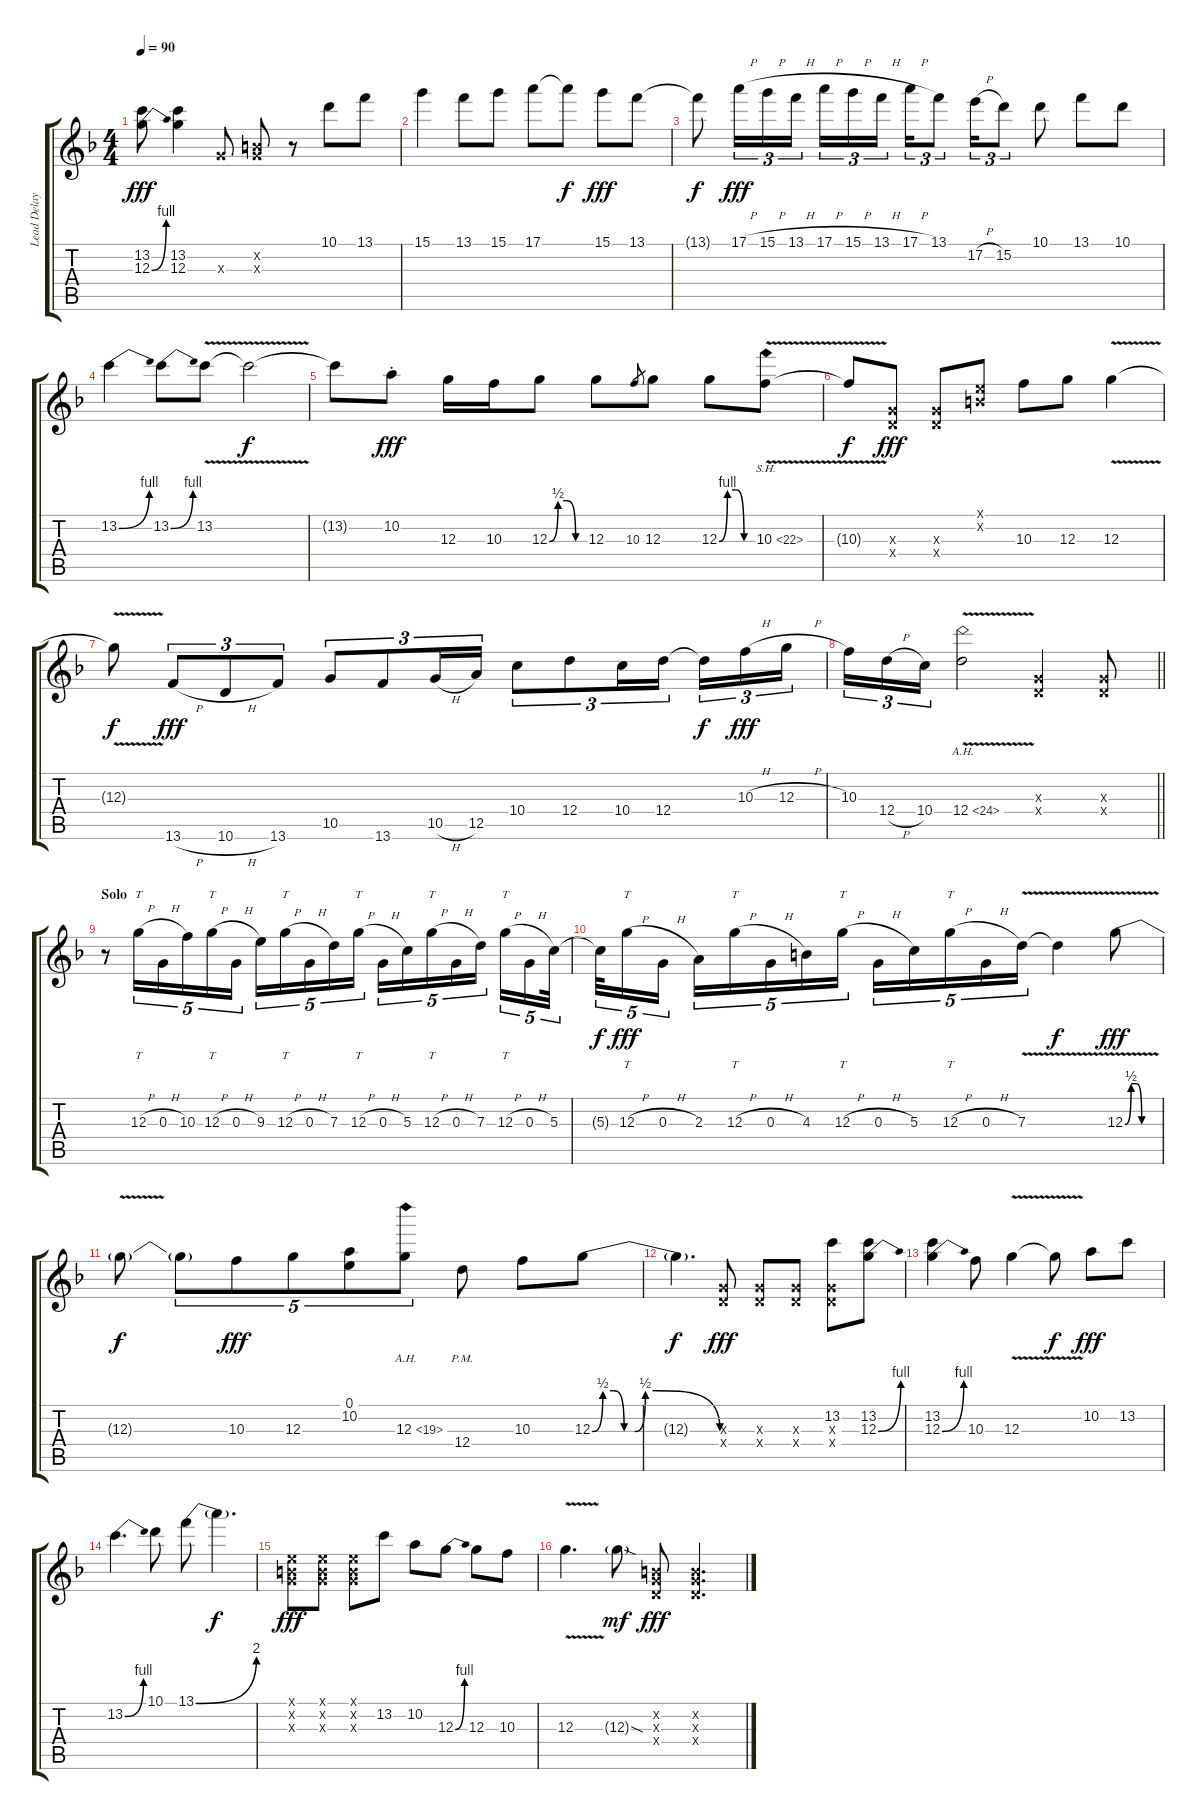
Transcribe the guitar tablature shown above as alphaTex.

\track ("Lead Delay" "Lead Delay") {instrument distortionguitar}
\staff {score tabs}
\tuning (E4 B3 G3 D3 A2 E2) {hide}
\ts (4 4)
\tempo 90
\clef g2
\ks f
(13.2 12.3{be (bend 0 0 60 4)}).8{dy fff} (13.2 12.3).4 0.3{x}.8 (0.2{x} 0.3{x}).8 r.8 10.1.8 13.1.8 |
15.1.4 13.1.8 15.1.8 17.1.8 17.1{t}.8{dy f} 15.1.8{dy fff} 13.1.8 |
13.1{t}.8{dy f} 17.1{h}.16{tu (3 2) dy fff} 15.1{h}.16{tu (3 2)} 13.1{h}.16{tu (3 2)} 17.1{h}.16{tu (3 2)} 15.1{h}.16{tu (3 2)} 13.1{h}.16{tu (3 2) beam splitsecondary} 17.1{h}.16{tu (3 2)} 13.1.8{tu (3 2)} 17.2{h}.16{tu (3 2)} 15.2.8{tu (3 2)} 10.1.8 13.1.8 10.1.8 |
13.2{be (bend 0 0 60 4)}.4 13.2{be (bend 0 0 60 4)}.8 13.2{v}.8 13.2{t}.2{dy f} |
13.2{t}.8 10.2{st}.8{dy fff} 12.3.16 10.3.16 12.3{be (custom 0 0 15 2 30 2 45 0 60 0)}.8 12.3.8 10.3.8{gr} 12.3.8 12.3{be (custom 0 0 15 4 30 4 45 0 60 0)}.8 10.3{sh 12 v}.8 |
10.3{t}.8{dy f} (0.3{x} 0.4{x}).8{dy fff} (0.3{x} 0.4{x}).8 (0.1{x} 0.2{x}).8 10.3.8 12.3.8 12.3{v}.4 |
12.3{t}.8{dy f} 13.6{h}.8{tu (3 2) dy fff} 10.6{h}.8{tu (3 2)} 13.6.8{tu (3 2)} 10.5.8{tu (3 2)} 13.6.8{tu (3 2)} 10.5{h}.16{tu (3 2)} 12.5.16{tu (3 2)} 10.4.8{tu (3 2)} 12.4.8{tu (3 2)} 10.4.16{tu (3 2)} 12.4.16{tu (3 2) beam splitsecondary} 12.4{t}.16{tu (3 2) dy f} 10.3{h}.16{tu (3 2) dy fff} 12.3{h}.16{tu (3 2)} |
\barLineRight lightlight
10.3.16{tu (3 2)} 12.4{h}.16{tu (3 2)} 10.4.16{tu (3 2)} 12.4{ah 12 v}.2 (0.3{x} 0.4{x}).4 (0.3{x} 0.4{x}).8 |
\section ("" "Solo")
r.8 12.3{h}.16{tt tu (5 4)} 0.3{h}.16{tu (5 4)} 10.3.16{tu (5 4)} 12.3{h}.16{tt tu (5 4)} 0.3{h}.16{tu (5 4) beam splitsecondary} 9.3.16{tu (5 4)} 12.3{h}.16{tt tu (5 4)} 0.3{h}.16{tu (5 4)} 7.3.16{tu (5 4)} 12.3{h}.16{tt tu (5 4) beam splitsecondary} 0.3{h}.16{tu (5 4)} 5.3.16{tu (5 4)} 12.3{h}.16{tt tu (5 4)} 0.3{h}.16{tu (5 4)} 7.3.16{tu (5 4) beam splitsecondary} 12.3{h}.16{tt tu (5 4)} 0.3{h}.16{tu (5 4)} 5.3.32{tu (5 4)} |
5.3{t}.32{tu (5 4) dy f} 12.3{h}.16{tt tu (5 4) dy fff} 0.3{h}.16{tu (5 4) beam splitsecondary} 2.3.16{tu (5 4)} 12.3{h}.16{tt tu (5 4)} 0.3{h}.16{tu (5 4)} 4.3.16{tu (5 4)} 12.3{h}.16{tt tu (5 4) beam splitsecondary} 0.3{h}.16{tu (5 4)} 5.3.16{tu (5 4)} 12.3{h}.16{tt tu (5 4)} 0.3{h}.16{tu (5 4)} 7.3{v}.16{tu (5 4)} 7.3{t}.4{dy f} 12.3{be (custom 0 0 11 2 20 2 30 0 60 0) v}.8{dy fff} |
12.3{t}.8{dy f} 12.3{t}.8{tu (5 4)} 10.3.8{tu (5 4) dy fff} 12.3.8{tu (5 4)} (0.1 10.2).8{tu (5 4)} 12.3{ah 7}.8{tu (5 4)} 12.4{pm}.8 10.3.8 12.3{be (custom 0 0 5 2 10 2 15 0 20 0 25 2 30 2 60 0)}.8 |
12.3{t}.4{d dy f} (0.3{x} 0.4{x}).8{dy fff} (0.3{x} 0.4{x}).8 (0.3{x} 0.4{x}).8 (13.2 0.3{x} 0.4{x}).8 (13.2 12.3{be (bend 0 0 60 4)}).8 |
(13.2 12.3{be (bend 0 0 60 4)}).4 10.3.8 12.3{v}.4 12.3{t}.8{dy f} 10.2.8{dy fff} 13.2.8 |
13.2{be (bend 0 0 60 4)}.4{d} 10.1.8 13.1{be (bend 0 0 60 8)}.8 13.1{t}.4{d dy f} |
(0.1{x} 0.2{x} 0.3{x}).8{dy fff} (0.1{x} 0.2{x} 0.3{x}).8 (0.1{x} 0.2{x} 0.3{x}).8 13.2.8 10.2.8 12.3{be (bend 0 0 60 4)}.8 12.3.8 10.3.8 |
12.3{v}.4{d} 12.3{sod g}.8{dy mf} (0.2{x} 0.3{x} 0.4{x}).8{dy fff} (0.2{x} 0.3{x} 0.4{x}).4{d}
